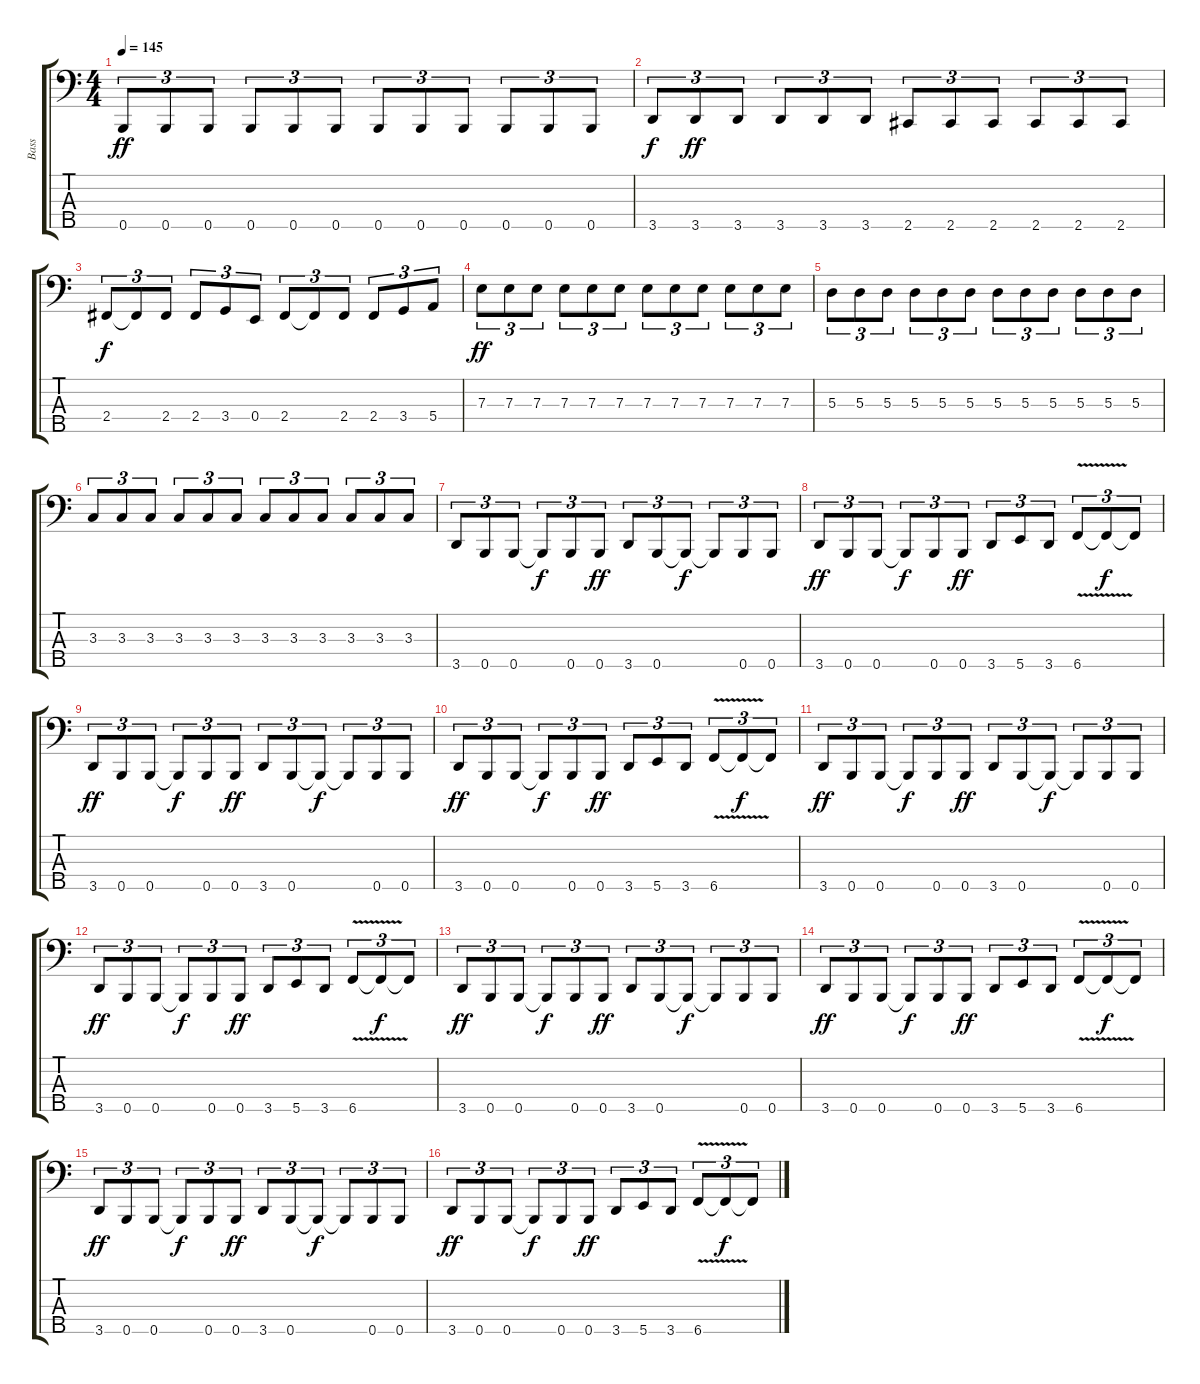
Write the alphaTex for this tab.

\track ("Bass" "Bass") {instrument electricbasspick}
\staff {score tabs}
\tuning (G2 D2 A1 E1 B0) {hide}
\ts (4 4)
\tempo 145
\clef f4
\ks c
0.5.8{tu (3 2) dy ff} 0.5.8{tu (3 2)} 0.5.8{tu (3 2)} 0.5.8{tu (3 2)} 0.5.8{tu (3 2)} 0.5.8{tu (3 2)} 0.5.8{tu (3 2)} 0.5.8{tu (3 2)} 0.5.8{tu (3 2)} 0.5.8{tu (3 2)} 0.5.8{tu (3 2)} 0.5.8{tu (3 2)} |
3.5.8{tu (3 2) dy f} 3.5.8{tu (3 2) dy ff} 3.5.8{tu (3 2)} 3.5.8{tu (3 2)} 3.5.8{tu (3 2)} 3.5.8{tu (3 2)} 2.5.8{tu (3 2)} 2.5.8{tu (3 2)} 2.5.8{tu (3 2)} 2.5.8{tu (3 2)} 2.5.8{tu (3 2)} 2.5.8{tu (3 2)} |
2.4.8{tu (3 2) dy f} 2.4{t}.8{tu (3 2)} 2.4.8{tu (3 2)} 2.4.8{tu (3 2)} 3.4.8{tu (3 2)} 0.4.8{tu (3 2)} 2.4.8{tu (3 2)} 2.4{t}.8{tu (3 2)} 2.4.8{tu (3 2)} 2.4.8{tu (3 2)} 3.4.8{tu (3 2)} 5.4.8{tu (3 2)} |
7.3.8{tu (3 2) dy ff} 7.3.8{tu (3 2)} 7.3.8{tu (3 2)} 7.3.8{tu (3 2)} 7.3.8{tu (3 2)} 7.3.8{tu (3 2)} 7.3.8{tu (3 2)} 7.3.8{tu (3 2)} 7.3.8{tu (3 2)} 7.3.8{tu (3 2)} 7.3.8{tu (3 2)} 7.3.8{tu (3 2)} |
5.3.8{tu (3 2)} 5.3.8{tu (3 2)} 5.3.8{tu (3 2)} 5.3.8{tu (3 2)} 5.3.8{tu (3 2)} 5.3.8{tu (3 2)} 5.3.8{tu (3 2)} 5.3.8{tu (3 2)} 5.3.8{tu (3 2)} 5.3.8{tu (3 2)} 5.3.8{tu (3 2)} 5.3.8{tu (3 2)} |
3.3.8{tu (3 2)} 3.3.8{tu (3 2)} 3.3.8{tu (3 2)} 3.3.8{tu (3 2)} 3.3.8{tu (3 2)} 3.3.8{tu (3 2)} 3.3.8{tu (3 2)} 3.3.8{tu (3 2)} 3.3.8{tu (3 2)} 3.3.8{tu (3 2)} 3.3.8{tu (3 2)} 3.3.8{tu (3 2)} |
3.5.8{tu (3 2)} 0.5.8{tu (3 2)} 0.5.8{tu (3 2)} 0.5{t}.8{tu (3 2) dy f} 0.5.8{tu (3 2)} 0.5.8{tu (3 2) dy ff} 3.5.8{tu (3 2)} 0.5.8{tu (3 2)} 0.5{t}.8{tu (3 2) dy f} 0.5{t}.8{tu (3 2)} 0.5.8{tu (3 2)} 0.5.8{tu (3 2)} |
3.5.8{tu (3 2) dy ff} 0.5.8{tu (3 2)} 0.5.8{tu (3 2)} 0.5{t}.8{tu (3 2) dy f} 0.5.8{tu (3 2)} 0.5.8{tu (3 2) dy ff} 3.5.8{tu (3 2)} 5.5.8{tu (3 2)} 3.5.8{tu (3 2)} 6.5{v}.8{tu (3 2)} 6.5{t}.8{tu (3 2) dy f} 6.5{t}.8{tu (3 2)} |
3.5.8{tu (3 2) dy ff} 0.5.8{tu (3 2)} 0.5.8{tu (3 2)} 0.5{t}.8{tu (3 2) dy f} 0.5.8{tu (3 2)} 0.5.8{tu (3 2) dy ff} 3.5.8{tu (3 2)} 0.5.8{tu (3 2)} 0.5{t}.8{tu (3 2) dy f} 0.5{t}.8{tu (3 2)} 0.5.8{tu (3 2)} 0.5.8{tu (3 2)} |
3.5.8{tu (3 2) dy ff} 0.5.8{tu (3 2)} 0.5.8{tu (3 2)} 0.5{t}.8{tu (3 2) dy f} 0.5.8{tu (3 2)} 0.5.8{tu (3 2) dy ff} 3.5.8{tu (3 2)} 5.5.8{tu (3 2)} 3.5.8{tu (3 2)} 6.5{v}.8{tu (3 2)} 6.5{t}.8{tu (3 2) dy f} 6.5{t}.8{tu (3 2)} |
3.5.8{tu (3 2) dy ff} 0.5.8{tu (3 2)} 0.5.8{tu (3 2)} 0.5{t}.8{tu (3 2) dy f} 0.5.8{tu (3 2)} 0.5.8{tu (3 2) dy ff} 3.5.8{tu (3 2)} 0.5.8{tu (3 2)} 0.5{t}.8{tu (3 2) dy f} 0.5{t}.8{tu (3 2)} 0.5.8{tu (3 2)} 0.5.8{tu (3 2)} |
3.5.8{tu (3 2) dy ff} 0.5.8{tu (3 2)} 0.5.8{tu (3 2)} 0.5{t}.8{tu (3 2) dy f} 0.5.8{tu (3 2)} 0.5.8{tu (3 2) dy ff} 3.5.8{tu (3 2)} 5.5.8{tu (3 2)} 3.5.8{tu (3 2)} 6.5{v}.8{tu (3 2)} 6.5{t}.8{tu (3 2) dy f} 6.5{t}.8{tu (3 2)} |
3.5.8{tu (3 2) dy ff} 0.5.8{tu (3 2)} 0.5.8{tu (3 2)} 0.5{t}.8{tu (3 2) dy f} 0.5.8{tu (3 2)} 0.5.8{tu (3 2) dy ff} 3.5.8{tu (3 2)} 0.5.8{tu (3 2)} 0.5{t}.8{tu (3 2) dy f} 0.5{t}.8{tu (3 2)} 0.5.8{tu (3 2)} 0.5.8{tu (3 2)} |
3.5.8{tu (3 2) dy ff} 0.5.8{tu (3 2)} 0.5.8{tu (3 2)} 0.5{t}.8{tu (3 2) dy f} 0.5.8{tu (3 2)} 0.5.8{tu (3 2) dy ff} 3.5.8{tu (3 2)} 5.5.8{tu (3 2)} 3.5.8{tu (3 2)} 6.5{v}.8{tu (3 2)} 6.5{t}.8{tu (3 2) dy f} 6.5{t}.8{tu (3 2)} |
3.5.8{tu (3 2) dy ff} 0.5.8{tu (3 2)} 0.5.8{tu (3 2)} 0.5{t}.8{tu (3 2) dy f} 0.5.8{tu (3 2)} 0.5.8{tu (3 2) dy ff} 3.5.8{tu (3 2)} 0.5.8{tu (3 2)} 0.5{t}.8{tu (3 2) dy f} 0.5{t}.8{tu (3 2)} 0.5.8{tu (3 2)} 0.5.8{tu (3 2)} |
3.5.8{tu (3 2) dy ff} 0.5.8{tu (3 2)} 0.5.8{tu (3 2)} 0.5{t}.8{tu (3 2) dy f} 0.5.8{tu (3 2)} 0.5.8{tu (3 2) dy ff} 3.5.8{tu (3 2)} 5.5.8{tu (3 2)} 3.5.8{tu (3 2)} 6.5{v}.8{tu (3 2)} 6.5{t}.8{tu (3 2) dy f} 6.5{t}.8{tu (3 2)}
